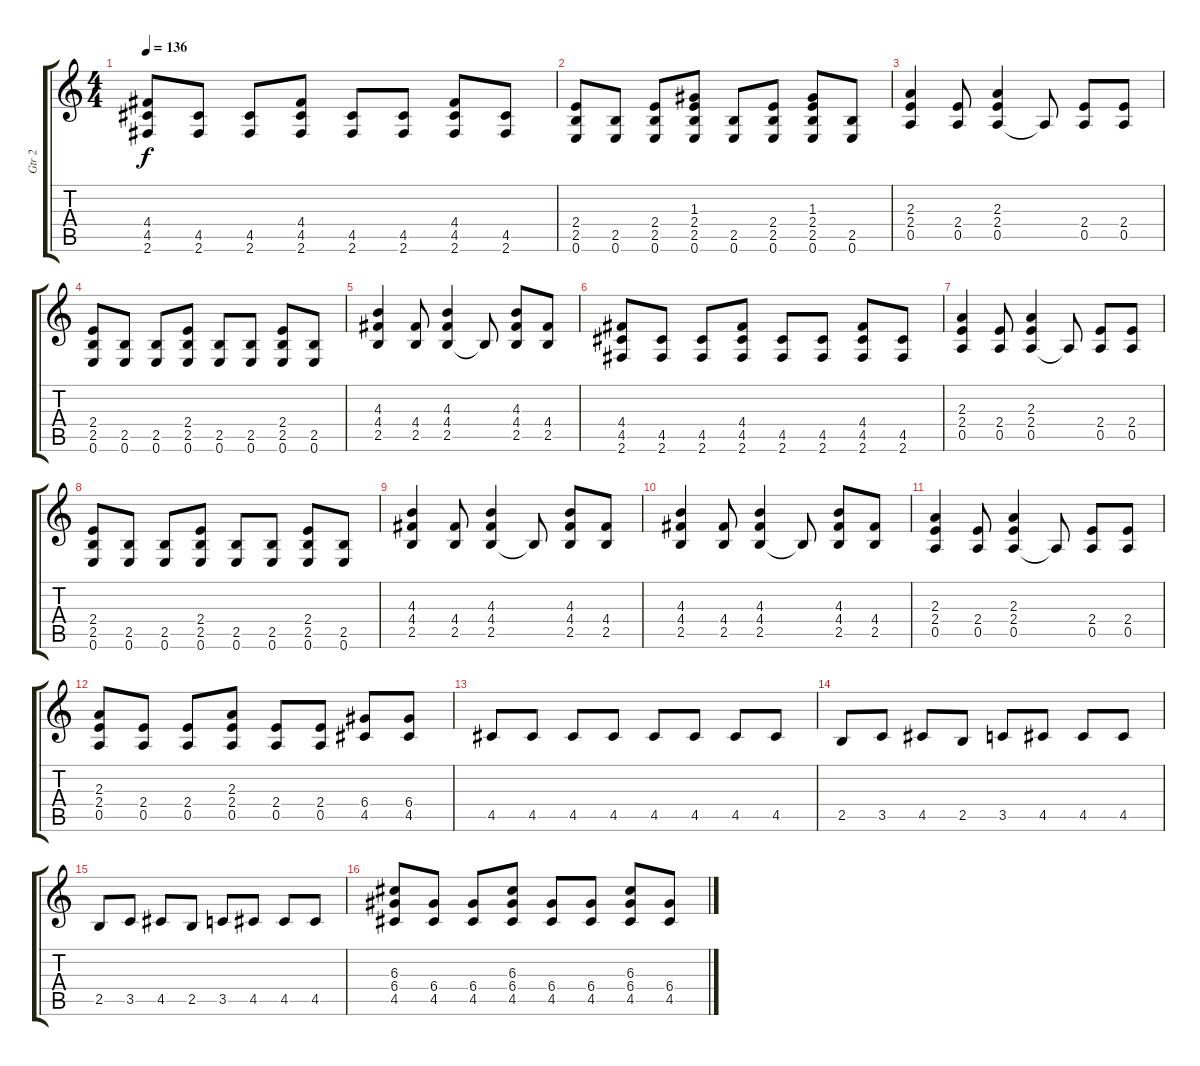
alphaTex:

\track ("Gtr 2" "Gtr 2") {instrument distortionguitar}
\staff {score tabs}
\tuning (E4 B3 G3 D3 A2 E2) {hide}
\ts (4 4)
\tempo 136
\clef g2
\ks c
(4.4 4.5 2.6).8{dy f} (4.5 2.6).8 (4.5 2.6).8 (4.4 4.5 2.6).8 (4.5 2.6).8 (4.5 2.6).8 (4.4 4.5 2.6).8 (4.5 2.6).8 |
(2.4 2.5 0.6).8 (2.5 0.6).8 (2.4 2.5 0.6).8 (1.3 2.4 2.5 0.6).8 (2.5 0.6).8 (2.4 2.5 0.6).8 (1.3 2.4 2.5 0.6).8 (2.5 0.6).8 |
(2.3 2.4 0.5).4 (2.4 0.5).8 (2.3 2.4 0.5).4 0.5{t}.8 (2.4 0.5).8 (2.4 0.5).8 |
(2.4 2.5 0.6).8 (2.5 0.6).8 (2.5 0.6).8 (2.4 2.5 0.6).8 (2.5 0.6).8 (2.5 0.6).8 (2.4 2.5 0.6).8 (2.5 0.6).8 |
(4.3 4.4 2.5).4 (4.4 2.5).8 (4.3 4.4 2.5).4 2.5{t}.8 (4.3 4.4 2.5).8 (4.4 2.5).8 |
(4.4 4.5 2.6).8 (4.5 2.6).8 (4.5 2.6).8 (4.4 4.5 2.6).8 (4.5 2.6).8 (4.5 2.6).8 (4.4 4.5 2.6).8 (4.5 2.6).8 |
(2.3 2.4 0.5).4 (2.4 0.5).8 (2.3 2.4 0.5).4 0.5{t}.8 (2.4 0.5).8 (2.4 0.5).8 |
(2.4 2.5 0.6).8 (2.5 0.6).8 (2.5 0.6).8 (2.4 2.5 0.6).8 (2.5 0.6).8 (2.5 0.6).8 (2.4 2.5 0.6).8 (2.5 0.6).8 |
(4.3 4.4 2.5).4 (4.4 2.5).8 (4.3 4.4 2.5).4 2.5{t}.8 (4.3 4.4 2.5).8 (4.4 2.5).8 |
(4.3 4.4 2.5).4 (4.4 2.5).8 (4.3 4.4 2.5).4 2.5{t}.8 (4.3 4.4 2.5).8 (4.4 2.5).8 |
(2.3 2.4 0.5).4 (2.4 0.5).8 (2.3 2.4 0.5).4 0.5{t}.8 (2.4 0.5).8 (2.4 0.5).8 |
(2.3 2.4 0.5).8 (2.4 0.5).8 (2.4 0.5).8 (2.3 2.4 0.5).8 (2.4 0.5).8 (2.4 0.5).8 (6.4 4.5).8 (6.4 4.5).8 |
4.5.8 4.5.8 4.5.8 4.5.8 4.5.8 4.5.8 4.5.8 4.5.8 |
2.5.8 3.5.8 4.5.8 2.5.8 3.5.8 4.5.8 4.5.8 4.5.8 |
2.5.8 3.5.8 4.5.8 2.5.8 3.5.8 4.5.8 4.5.8 4.5.8 |
(6.3 6.4 4.5).8 (6.4 4.5).8 (6.4 4.5).8 (6.3 6.4 4.5).8 (6.4 4.5).8 (6.4 4.5).8 (6.3 6.4 4.5).8 (6.4 4.5).8
